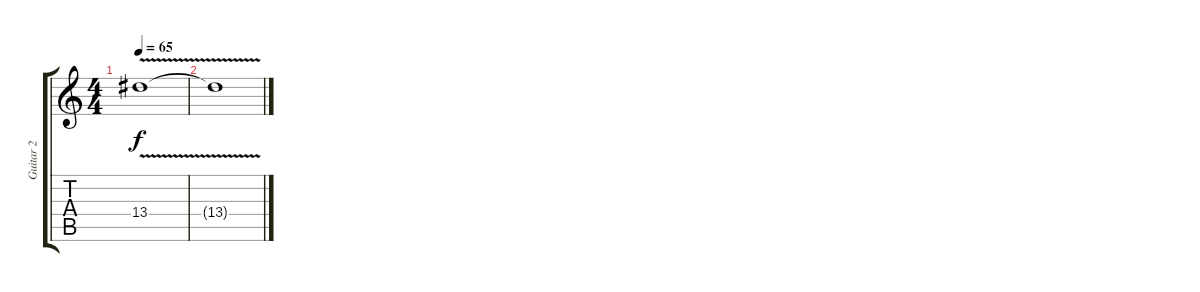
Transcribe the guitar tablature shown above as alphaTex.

\track ("Guitar 2" "Guitar 2") {instrument overdrivenguitar}
\staff {score tabs}
\tuning (E4 B3 G3 D3 A2 E2) {hide}
\ts (4 4)
\tempo 65
\clef g2
\ks c
13.4{v}.1{dy f volume 2} |
13.4{t}.1
